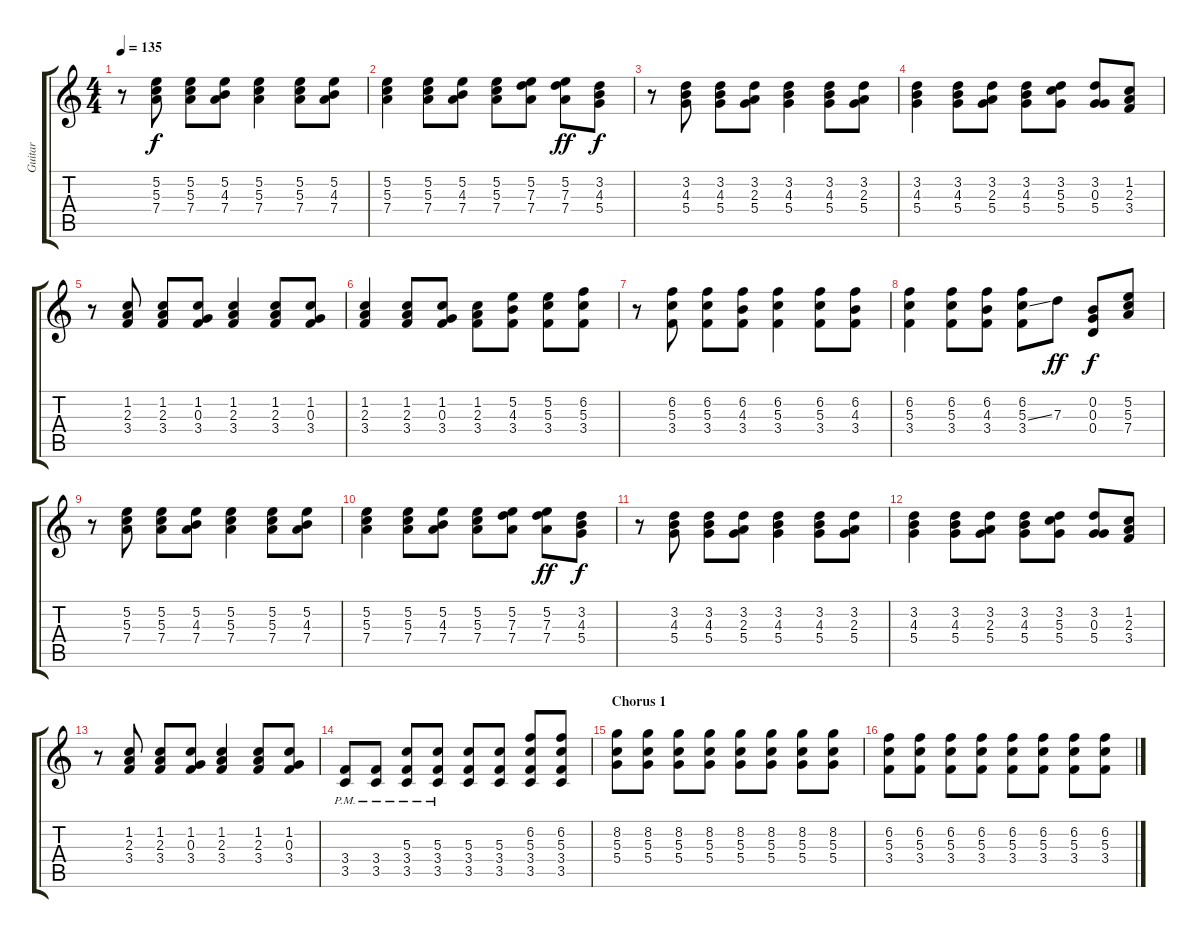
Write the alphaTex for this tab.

\track ("Guitar" "Guitar") {instrument distortionguitar}
\staff {score tabs}
\tuning (E4 B3 G3 D3 A2 E2) {hide}
\ts (4 4)
\tempo 135
\clef g2
\ks c
r.8{dy f} (5.2 5.3 7.4).8 (5.2 5.3 7.4).8 (5.2 4.3 7.4).8 (5.2 5.3 7.4).4 (5.2 5.3 7.4).8 (5.2 4.3 7.4).8 |
(5.2 5.3 7.4).4 (5.2 5.3 7.4).8 (5.2 4.3 7.4).8 (5.2 5.3 7.4).8 (5.2 7.3 7.4).8 (5.2 7.3 7.4).8{dy ff} (3.2 4.3 5.4).8{dy f} |
r.8 (3.2 4.3 5.4).8 (3.2 4.3 5.4).8 (3.2 2.3 5.4).8 (3.2 4.3 5.4).4 (3.2 4.3 5.4).8 (3.2 2.3 5.4).8 |
(3.2 4.3 5.4).4 (3.2 4.3 5.4).8 (3.2 2.3 5.4).8 (3.2 4.3 5.4).8 (3.2 5.3 5.4).8 (3.2 0.3 5.4).8 (1.2 2.3 3.4).8 |
r.8 (1.2 2.3 3.4).8 (1.2 2.3 3.4).8 (1.2 0.3 3.4).8 (1.2 2.3 3.4).4 (1.2 2.3 3.4).8 (1.2 0.3 3.4).8 |
(1.2 2.3 3.4).4 (1.2 2.3 3.4).8 (1.2 0.3 3.4).8 (1.2 2.3 3.4).8 (5.2 4.3 3.4).8 (5.2 5.3 3.4).8 (6.2 5.3 3.4).8 |
r.8 (6.2 5.3 3.4).8 (6.2 5.3 3.4).8 (6.2 4.3 3.4).8 (6.2 5.3 3.4).4 (6.2 5.3 3.4).8 (6.2 4.3 3.4).8 |
(6.2 5.3 3.4).4 (6.2 5.3 3.4).8 (6.2 4.3 3.4).8 (6.2 5.3{ss} 3.4).8 7.3.8{dy ff} (0.2 0.3 0.4).8{dy f} (5.2 5.3 7.4).8 |
r.8 (5.2 5.3 7.4).8 (5.2 5.3 7.4).8 (5.2 4.3 7.4).8 (5.2 5.3 7.4).4 (5.2 5.3 7.4).8 (5.2 4.3 7.4).8 |
(5.2 5.3 7.4).4 (5.2 5.3 7.4).8 (5.2 4.3 7.4).8 (5.2 5.3 7.4).8 (5.2 7.3 7.4).8 (5.2 7.3 7.4).8{dy ff} (3.2 4.3 5.4).8{dy f} |
r.8 (3.2 4.3 5.4).8 (3.2 4.3 5.4).8 (3.2 2.3 5.4).8 (3.2 4.3 5.4).4 (3.2 4.3 5.4).8 (3.2 2.3 5.4).8 |
(3.2 4.3 5.4).4 (3.2 4.3 5.4).8 (3.2 2.3 5.4).8 (3.2 4.3 5.4).8 (3.2 5.3 5.4).8 (3.2 0.3 5.4).8 (1.2 2.3 3.4).8 |
r.8 (1.2 2.3 3.4).8 (1.2 2.3 3.4).8 (1.2 0.3 3.4).8 (1.2 2.3 3.4).4 (1.2 2.3 3.4).8 (1.2 0.3 3.4).8 |
(3.4{pm} 3.5{pm}).8 (3.4{pm} 3.5{pm}).8 (5.3{pm} 3.4{pm} 3.5{pm}).8 (5.3{pm} 3.4{pm} 3.5{pm}).8 (5.3 3.4 3.5).8 (5.3 3.4 3.5).8 (6.2 5.3 3.4 3.5).8 (6.2 5.3 3.4 3.5).8 |
\section ("" "Chorus 1")
(8.2 5.3 5.4).8 (8.2 5.3 5.4).8 (8.2 5.3 5.4).8 (8.2 5.3 5.4).8 (8.2 5.3 5.4).8 (8.2 5.3 5.4).8 (8.2 5.3 5.4).8 (8.2 5.3 5.4).8 |
(6.2 5.3 3.4).8 (6.2 5.3 3.4).8 (6.2 5.3 3.4).8 (6.2 5.3 3.4).8 (6.2 5.3 3.4).8 (6.2 5.3 3.4).8 (6.2 5.3 3.4).8 (6.2 5.3 3.4).8
